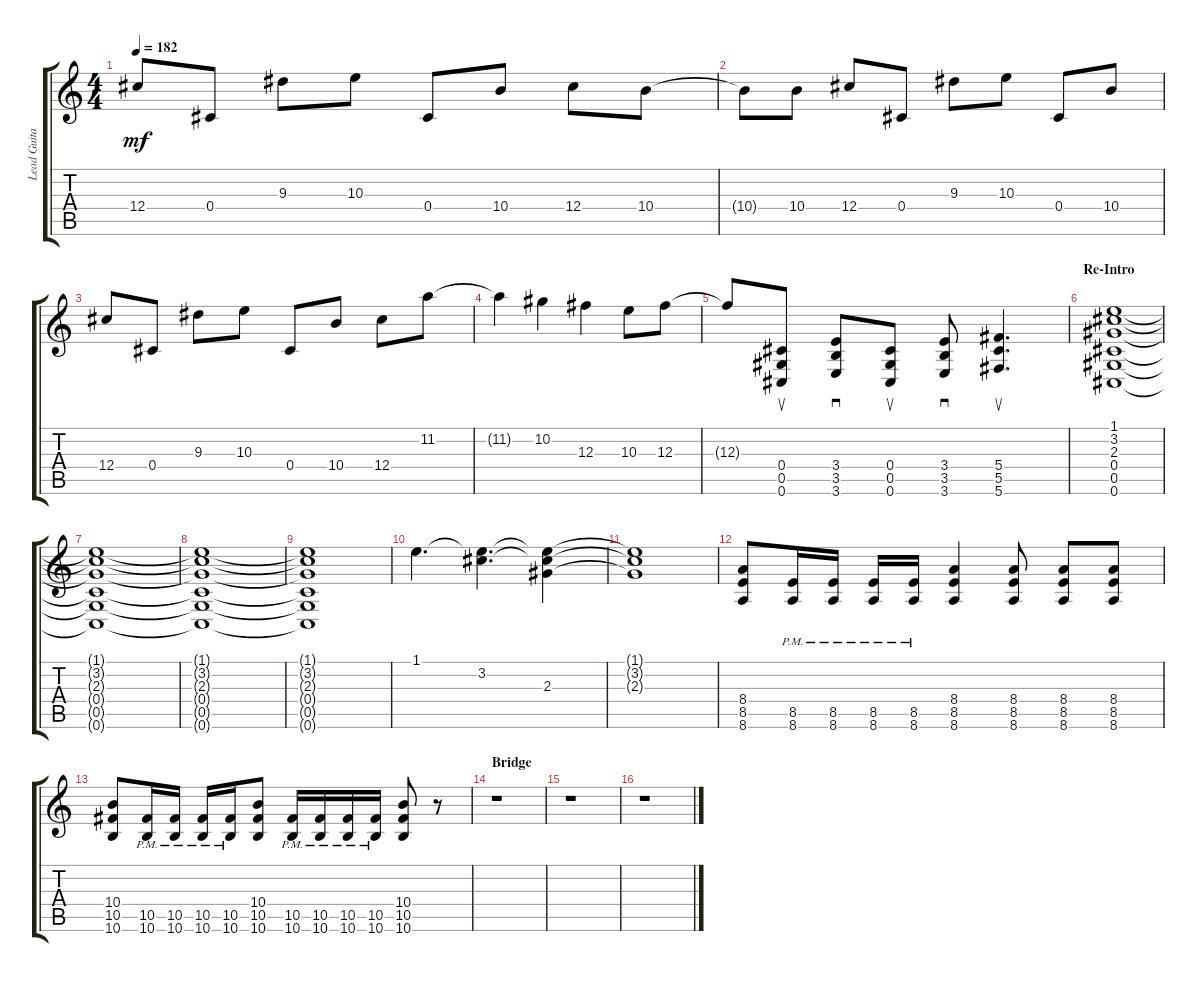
\track ("Lead Guitar" "Lead Guita") {instrument distortionguitar}
\staff {score tabs}
\tuning (Eb4 Bb3 Gb3 Db3 Ab2 Db2) {hide}
\ts (4 4)
\tempo 182
\clef g2
\ks c
12.4.8{dy mf} 0.4.8 9.3.8 10.3.8 0.4.8 10.4.8 12.4.8 10.4.8 |
10.4{t}.8 10.4.8 12.4.8 0.4.8 9.3.8 10.3.8 0.4.8 10.4.8 |
12.4.8 0.4.8 9.3.8 10.3.8 0.4.8 10.4.8 12.4.8 11.2.8 |
11.2{t}.4 10.2.4 12.3.4 10.3.8 12.3.8 |
12.3{t}.8 (0.4 0.5 0.6).8{su} (3.4 3.5 3.6).8{sd} (0.4 0.5 0.6).8{su} (3.4 3.5 3.6).8{sd} (5.4 5.5 5.6).4{d su} |
\section ("" "Re-Intro")
(1.1 3.2 2.3 0.4 0.5 0.6).1 |
(1.1{t} 3.2{t} 2.3{t} 0.4{t} 0.5{t} 0.6{t}).1 |
(1.1{t} 3.2{t} 2.3{t} 0.4{t} 0.5{t} 0.6{t}).1 |
(1.1{t} 3.2{t} 2.3{t} 0.4{t} 0.5{t} 0.6{t}).1 |
1.1.4{d} (1.1{t} 3.2).4{d} (1.1{t} 3.2{t} 2.3).4 |
(1.1{t} 3.2{t} 2.3{t}).1 |
(8.4 8.5 8.6).8 (8.5{pm} 8.6{pm}).16 (8.5{pm} 8.6{pm}).16 (8.5{pm} 8.6{pm}).16 (8.5{pm} 8.6{pm}).16 (8.4 8.5 8.6).4 (8.4 8.5 8.6).8 (8.4 8.5 8.6).8 (8.4 8.5 8.6).8 |
(10.4 10.5 10.6).8 (10.5{pm} 10.6{pm}).16 (10.5{pm} 10.6{pm}).16 (10.5{pm} 10.6{pm}).16 (10.5{pm} 10.6{pm}).16 (10.4 10.5 10.6).8 (10.5{pm} 10.6{pm}).16 (10.5{pm} 10.6{pm}).16 (10.5{pm} 10.6{pm}).16 (10.5{pm} 10.6{pm}).16 (10.4 10.5 10.6).8 r.8 |
\section ("" "Bridge")
r.1 |
r.1 |
r.1
